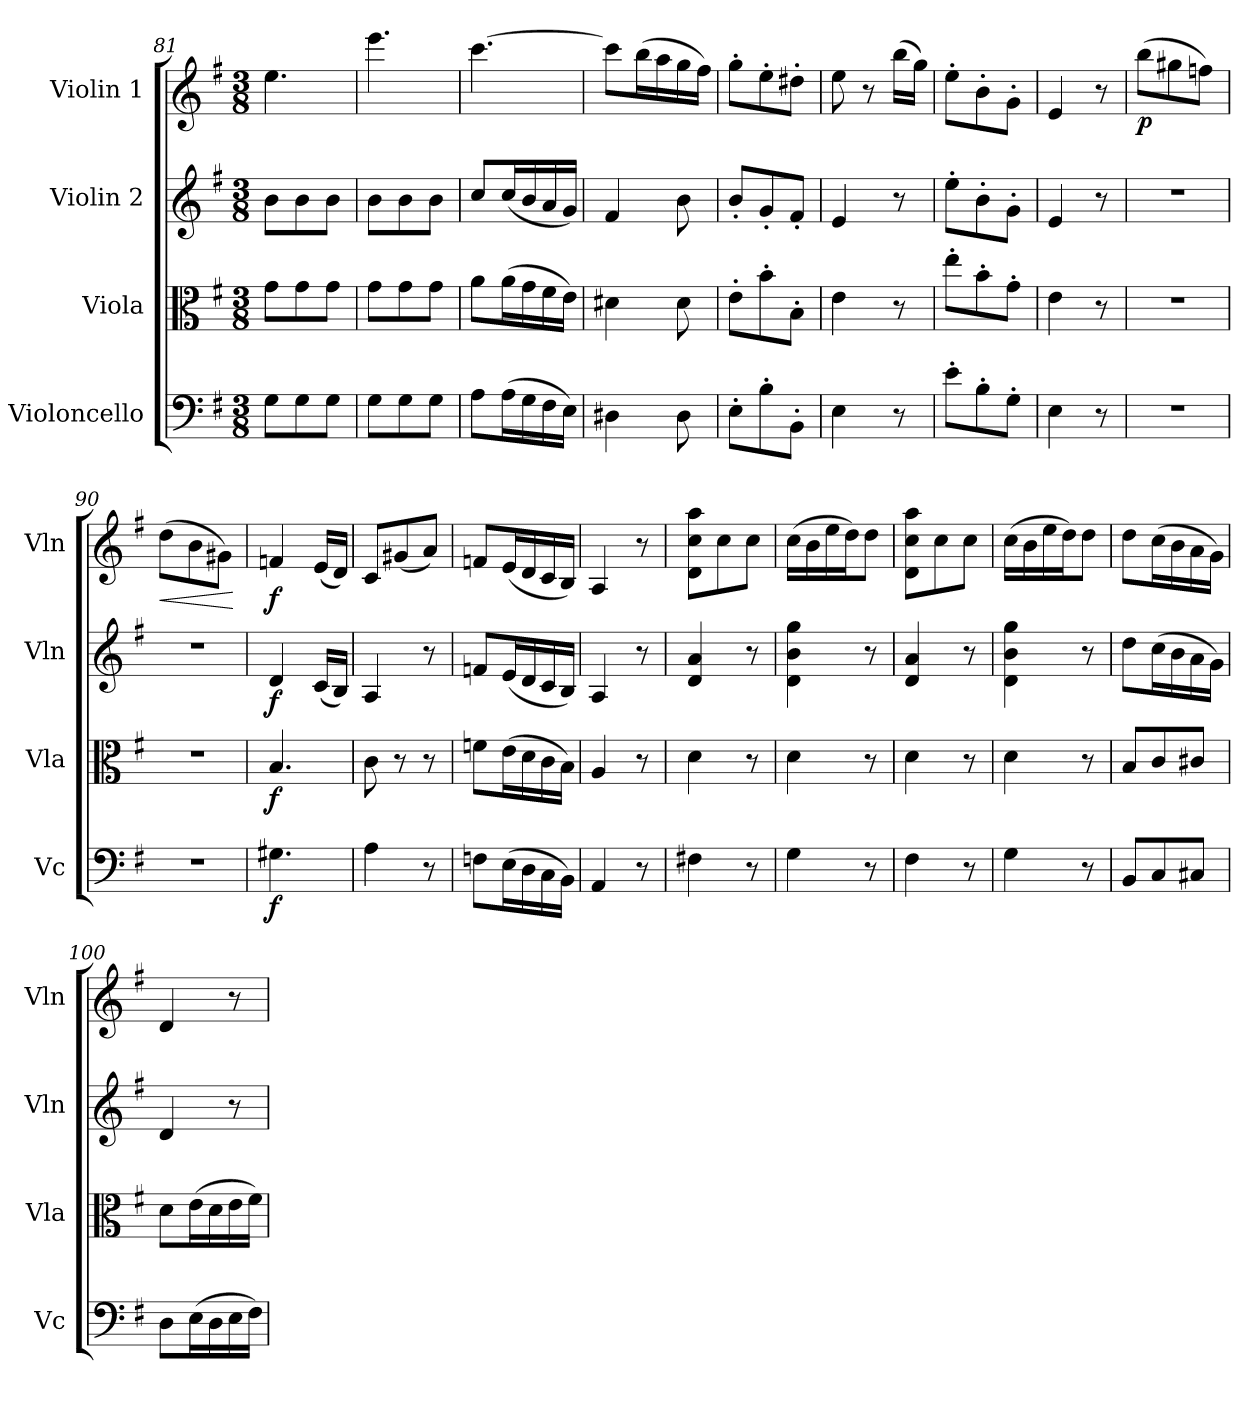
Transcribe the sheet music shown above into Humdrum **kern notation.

**kern	**dynam	**kern	**dynam	**kern	**dynam	**kern	**dynam
*part4	*part4	*part3	*part3	*part2	*part2	*part1	*part1
*staff4	*staff4	*staff3	*staff3	*staff2	*staff2	*staff1	*staff1
*I"Violoncello	*	*I"Viola	*	*I"Violin 2	*	*I"Violin 1	*
*I'Vc	*	*I'Vla	*	*I'Vln	*	*I'Vln	*
*clefF4	*	*clefC3	*	*clefG2	*	*clefG2	*
*k[f#]	*	*k[f#]	*	*k[f#]	*	*k[f#]	*
*M3/8	*	*M3/8	*	*M3/8	*	*M3/8	*
=81	=81	=81	=81	=81	=81	=81	=81
8G\L	.	8g\L	.	8b\L	.	4.ee\	.
8G\	.	8g\	.	8b\	.	.	.
8G\J	.	8g\J	.	8b\J	.	.	.
=82	=82	=82	=82	=82	=82	=82	=82
8G\L	.	8g\L	.	8b\L	.	4.eee\	.
8G\	.	8g\	.	8b\	.	.	.
8G\J	.	8g\J	.	8b\J	.	.	.
=83	=83	=83	=83	=83	=83	=83	=83
8A\L	.	8a\L	.	8cc/L	.	[4.ccc\	.
(16A\L	.	(16a\L	.	(16cc/L	.	.	.
16G\	.	16g\	.	16b/	.	.	.
16F#\	.	16f#\	.	16a/	.	.	.
16E\JJ)	.	16e\JJ)	.	16g/JJ)	.	.	.
=84	=84	=84	=84	=84	=84	=84	=84
4D#X\	.	4d#X\	.	4f#/	.	8ccc\L]	.
.	.	.	.	.	.	(16bb\L	.
.	.	.	.	.	.	16aa\	.
8D#\	.	8d#\	.	8b\	.	16gg\	.
.	.	.	.	.	.	16ff#\JJ)	.
=85	=85	=85	=85	=85	=85	=85	=85
8E'\L	.	8e'\L	.	8b'/L	.	8gg'\L	.
8B'\	.	8b'\	.	8g'/	.	8ee'\	.
8BB'\J	.	8B'\J	.	8f#'/J	.	8dd#X'\J	.
=86	=86	=86	=86	=86	=86	=86	=86
4E\	.	4e\	.	4e/	.	8ee\	.
.	.	.	.	.	.	8r	.
8r	.	8r	.	8r	.	(16bb\LL	.
.	.	.	.	.	.	16gg\JJ)	.
!!LO:LB:g=z
=87	=87	=87	=87	=87	=87	=87	=87
8e'\L	.	8ee'\L	.	8ee'\L	.	8ee'\L	.
8B'\	.	8b'\	.	8b'\	.	8b'\	.
8G'\J	.	8g'\J	.	8g'\J	.	8g'\J	.
=88	=88	=88	=88	=88	=88	=88	=88
4E\	.	4e\	.	4e/	.	4e/	.
8r	.	8r	.	8r	.	8r	.
=89	=89	=89	=89	=89	=89	=89	=89
!	!	!	!	!	!	!	!LO:DY:b
4.r	.	4.r	.	4.r	.	(8bb\L	p
.	.	.	.	.	.	8gg#X\	.
.	.	.	.	.	.	8ffn\J)	.
=90	=90	=90	=90	=90	=90	=90	=90
!	!	!	!	!	!	!	!LO:HP:b
4.r	.	4.r	.	4.r	.	(8dd\L	<
.	.	.	.	.	.	8b\	.
.	.	.	.	.	.	8g#X\J)	.
.	.	.	.	.	.	.	[
=91	=91	=91	=91	=91	=91	=91	=91
!	!LO:DY:b	!	!LO:DY:b	!	!LO:DY:b	!	!LO:DY:b
4.G#X\	f	4.B/	f	4d/	f	4fn/	f
.	.	.	.	(16c/LL	.	(16e/LL	.
.	.	.	.	16B/JJ)	.	16d/JJ)	.
=92	=92	=92	=92	=92	=92	=92	=92
4A\	.	8c\	.	4A/	.	8c/L	.
.	.	8r	.	.	.	(8g#X/	.
8r	.	8r	.	8r	.	8a/J)	.
=93	=93	=93	=93	=93	=93	=93	=93
8Fn\L	.	8fn\L	.	8fn/L	.	8fn/L	.
(16E\L	.	(16e\L	.	(16e/L	.	(16e/L	.
16D\	.	16d\	.	16d/	.	16d/	.
16C\	.	16c\	.	16c/	.	16c/	.
16BB\JJ)	.	16B\JJ)	.	16B/JJ)	.	16B/JJ)	.
!!LO:PB:g=z
=94	=94	=94	=94	=94	=94	=94	=94
4AA/	.	4A/	.	4A/	.	4A/	.
8r	.	8r	.	8r	.	8r	.
=95	=95	=95	=95	=95	=95	=95	=95
4F#X\	.	4d\	.	4d/ 4a/	.	8d\ 8cc\ 8aa\L	.
.	.	.	.	.	.	8cc\	.
8r	.	8r	.	8r	.	8cc\J	.
=96	=96	=96	=96	=96	=96	=96	=96
4G\	.	4d\	.	4d\ 4b\ 4gg\	.	(16cc\LL	.
.	.	.	.	.	.	16b\	.
.	.	.	.	.	.	16ee\	.
.	.	.	.	.	.	16dd\J)	.
8r	.	8r	.	8r	.	8dd\J	.
=97	=97	=97	=97	=97	=97	=97	=97
4F#\	.	4d\	.	4d/ 4a/	.	8d\ 8cc\ 8aa\L	.
.	.	.	.	.	.	8cc\	.
8r	.	8r	.	8r	.	8cc\J	.
=98	=98	=98	=98	=98	=98	=98	=98
4G\	.	4d\	.	4d\ 4b\ 4gg\	.	(16cc\LL	.
.	.	.	.	.	.	16b\	.
.	.	.	.	.	.	16ee\	.
.	.	.	.	.	.	16dd\J)	.
8r	.	8r	.	8r	.	8dd\J	.
=99	=99	=99	=99	=99	=99	=99	=99
8BB/L	.	8B/L	.	8dd\L	.	8dd\L	.
8C/	.	8c/	.	(16cc\L	.	(16cc\L	.
.	.	.	.	16b\	.	16b\	.
8C#X/J	.	8c#X/J	.	16a\	.	16a\	.
.	.	.	.	16g\JJ)	.	16g\JJ)	.
=100	=100	=100	=100	=100	=100	=100	=100
8D\L	.	8d\L	.	4d/	.	4d/	.
(16E\L	.	(16e\L	.	.	.	.	.
16D\	.	16d\	.	.	.	.	.
16E\	.	16e\	.	8r	.	8r	.
16F#\JJ)	.	16f#\JJ)	.	.	.	.	.
=	=	=	=	=	=	=	=
*-	*-	*-	*-	*-	*-	*-	*-
